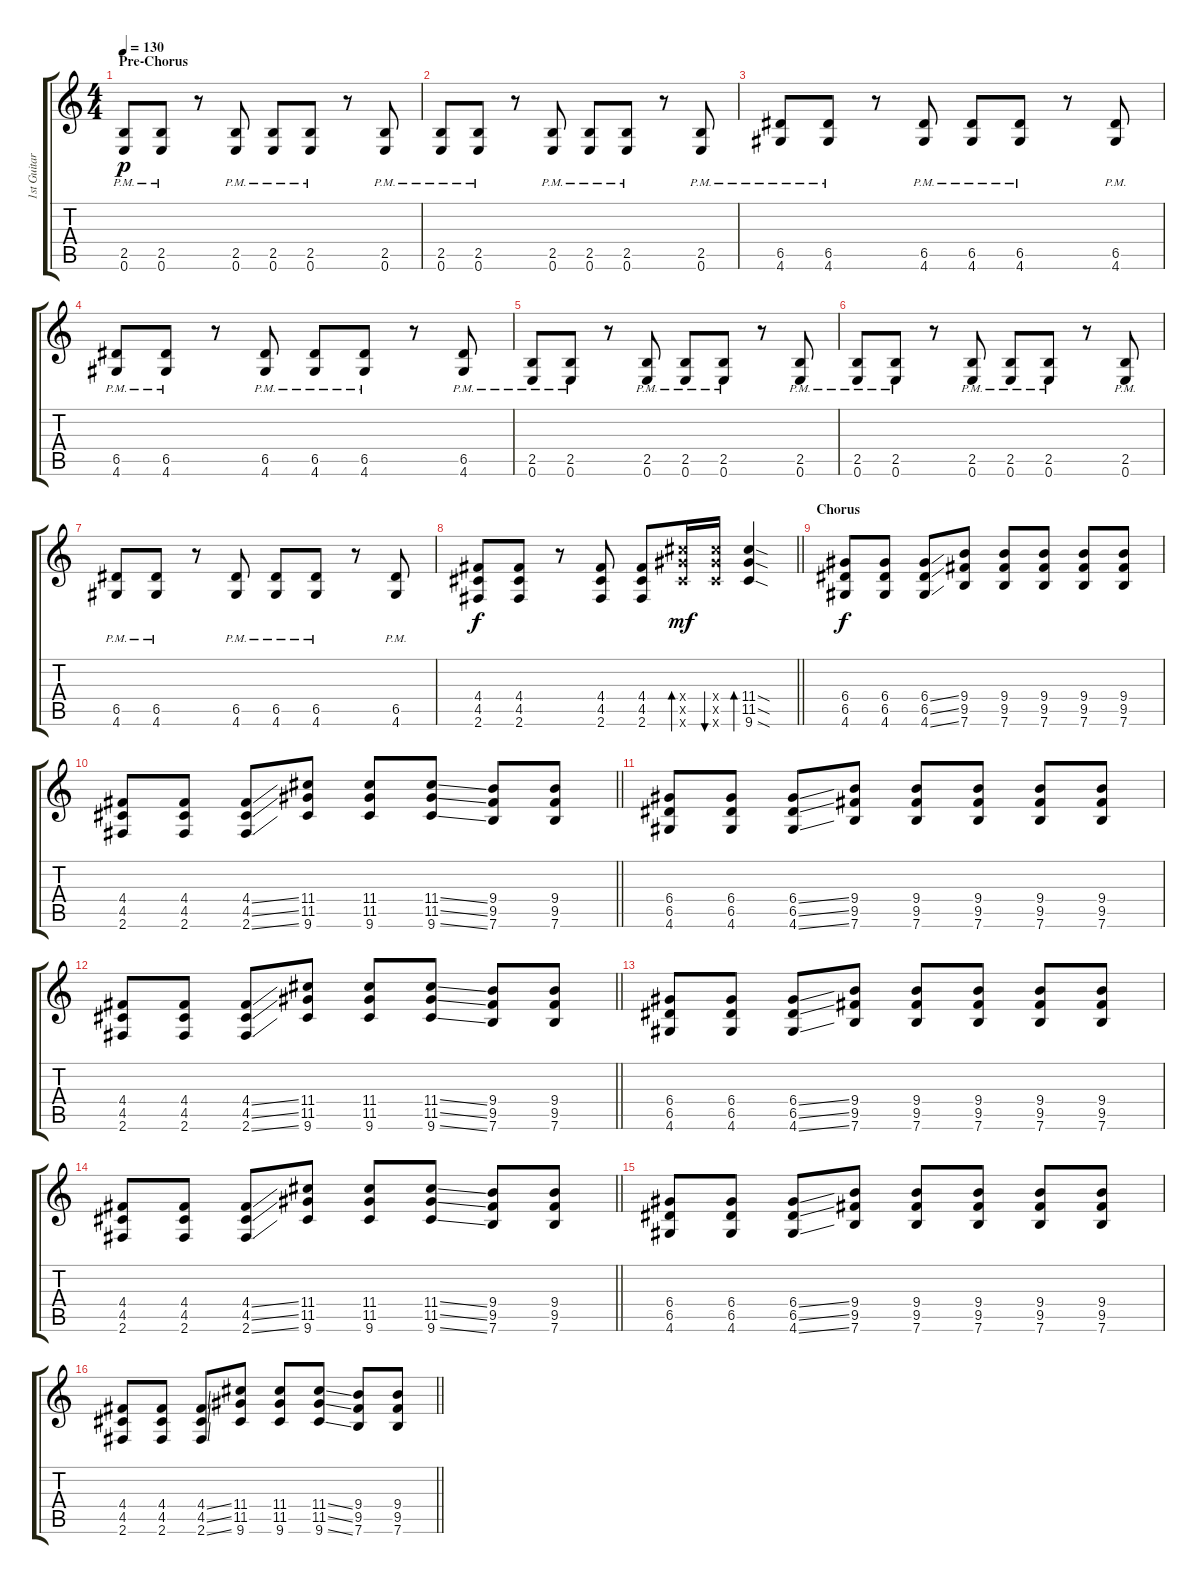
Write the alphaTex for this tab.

\track ("1st Guitar" "1st Guitar") {instrument overdrivenguitar}
\staff {score tabs}
\tuning (E4 B3 G3 D3 A2 E2) {hide}
\ts (4 4)
\section ("" "Pre-Chorus")
\tempo 130
\clef g2
\ks c
(2.5 0.6{pm}).8{dy p} (2.5 0.6{pm}).8 r.8 (2.5 0.6{pm}).8 (2.5 0.6{pm}).8 (2.5 0.6{pm}).8 r.8 (2.5 0.6{pm}).8 |
(2.5 0.6{pm}).8 (2.5 0.6{pm}).8 r.8 (2.5 0.6{pm}).8 (2.5 0.6{pm}).8 (2.5 0.6{pm}).8 r.8 (2.5 0.6{pm}).8 |
(6.5 4.6{pm}).8 (6.5 4.6{pm}).8 r.8 (6.5 4.6{pm}).8 (6.5 4.6{pm}).8 (6.5 4.6{pm}).8 r.8 (6.5 4.6{pm}).8 |
(6.5 4.6{pm}).8 (6.5 4.6{pm}).8 r.8 (6.5 4.6{pm}).8 (6.5 4.6{pm}).8 (6.5 4.6{pm}).8 r.8 (6.5 4.6{pm}).8 |
(2.5 0.6{pm}).8 (2.5 0.6{pm}).8 r.8 (2.5 0.6{pm}).8 (2.5 0.6{pm}).8 (2.5 0.6{pm}).8 r.8 (2.5 0.6{pm}).8 |
(2.5 0.6{pm}).8 (2.5 0.6{pm}).8 r.8 (2.5 0.6{pm}).8 (2.5 0.6{pm}).8 (2.5 0.6{pm}).8 r.8 (2.5 0.6{pm}).8 |
(6.5 4.6{pm}).8 (6.5 4.6{pm}).8 r.8 (6.5 4.6{pm}).8 (6.5 4.6{pm}).8 (6.5 4.6{pm}).8 r.8 (6.5 4.6{pm}).8 |
\barLineRight lightlight
(4.4 4.5 2.6).8{dy f} (4.4 4.5 2.6).8 r.8 (4.4 4.5 2.6).8 (4.4 4.5 2.6).8 (11.4{x} 11.5{x} 9.6{x}).16{bd 60 dy mf} (11.4{x} 11.5{x} 9.6{x}).16{bu 60} (11.4{sod} 11.5{sod} 9.6{sod}).4{bd 60} |
\section ("" "Chorus")
(6.4 6.5 4.6).8{dy f} (6.4 6.5 4.6).8 (6.4{ss} 6.5{ss} 4.6{ss}).8 (9.4 9.5 7.6).8 (9.4 9.5 7.6).8 (9.4 9.5 7.6).8 (9.4 9.5 7.6).8 (9.4 9.5 7.6).8 |
\barLineRight lightlight
(4.4 4.5 2.6).8 (4.4 4.5 2.6).8 (4.4{ss} 4.5{ss} 2.6{ss}).8 (11.4 11.5 9.6).8 (11.4 11.5 9.6).8 (11.4{ss} 11.5{ss} 9.6{ss}).8 (9.4 9.5 7.6).8 (9.4 9.5 7.6).8 |
(6.4 6.5 4.6).8 (6.4 6.5 4.6).8 (6.4{ss} 6.5{ss} 4.6{ss}).8 (9.4 9.5 7.6).8 (9.4 9.5 7.6).8 (9.4 9.5 7.6).8 (9.4 9.5 7.6).8 (9.4 9.5 7.6).8 |
\barLineRight lightlight
(4.4 4.5 2.6).8 (4.4 4.5 2.6).8 (4.4{ss} 4.5{ss} 2.6{ss}).8 (11.4 11.5 9.6).8 (11.4 11.5 9.6).8 (11.4{ss} 11.5{ss} 9.6{ss}).8 (9.4 9.5 7.6).8 (9.4 9.5 7.6).8 |
(6.4 6.5 4.6).8 (6.4 6.5 4.6).8 (6.4{ss} 6.5{ss} 4.6{ss}).8 (9.4 9.5 7.6).8 (9.4 9.5 7.6).8 (9.4 9.5 7.6).8 (9.4 9.5 7.6).8 (9.4 9.5 7.6).8 |
\barLineRight lightlight
(4.4 4.5 2.6).8 (4.4 4.5 2.6).8 (4.4{ss} 4.5{ss} 2.6{ss}).8 (11.4 11.5 9.6).8 (11.4 11.5 9.6).8 (11.4{ss} 11.5{ss} 9.6{ss}).8 (9.4 9.5 7.6).8 (9.4 9.5 7.6).8 |
(6.4 6.5 4.6).8 (6.4 6.5 4.6).8 (6.4{ss} 6.5{ss} 4.6{ss}).8 (9.4 9.5 7.6).8 (9.4 9.5 7.6).8 (9.4 9.5 7.6).8 (9.4 9.5 7.6).8 (9.4 9.5 7.6).8 |
\barLineRight lightlight
(4.4 4.5 2.6).8 (4.4 4.5 2.6).8 (4.4{ss} 4.5{ss} 2.6{ss}).8 (11.4 11.5 9.6).8 (11.4 11.5 9.6).8 (11.4{ss} 11.5{ss} 9.6{ss}).8 (9.4 9.5 7.6).8 (9.4 9.5 7.6).8
